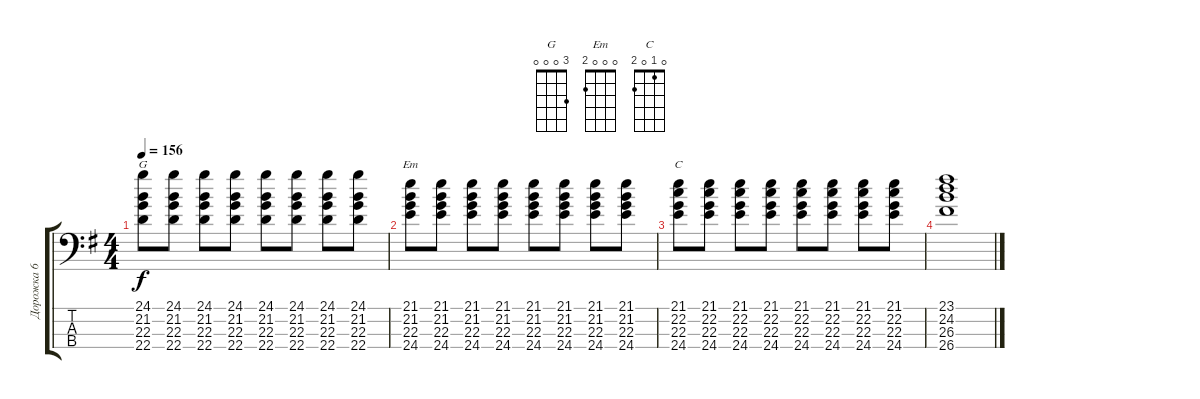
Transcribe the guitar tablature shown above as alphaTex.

\track ("Дорожка 6" "Дорожка 6") {instrument electricbassfinger}
\staff {score tabs}
\tuning (G2 D2 A1 E1) {hide}
\chord ("G" 3 0 0 0)
\chord ("Em" 0 0 0 2)
\chord ("C" 0 1 0 2)
\ts (4 4)
\tempo 156
\clef f4
\ks g
(24.1 21.2 22.3 22.4).8{ch "G" dy f} (24.1 21.2 22.3 22.4).8 (24.1 21.2 22.3 22.4).8 (24.1 21.2 22.3 22.4).8 (24.1 21.2 22.3 22.4).8 (24.1 21.2 22.3 22.4).8 (24.1 21.2 22.3 22.4).8 (24.1 21.2 22.3 22.4).8 |
(21.1 21.2 22.3 24.4).8{ch "Em"} (21.1 21.2 22.3 24.4).8 (21.1 21.2 22.3 24.4).8 (21.1 21.2 22.3 24.4).8 (21.1 21.2 22.3 24.4).8 (21.1 21.2 22.3 24.4).8 (21.1 21.2 22.3 24.4).8 (21.1 21.2 22.3 24.4).8 |
(21.1 22.2 22.3 24.4).8{ch "C"} (21.1 22.2 22.3 24.4).8 (21.1 22.2 22.3 24.4).8 (21.1 22.2 22.3 24.4).8 (21.1 22.2 22.3 24.4).8 (21.1 22.2 22.3 24.4).8 (21.1 22.2 22.3 24.4).8 (21.1 22.2 22.3 24.4).8 |
(23.1 24.2 26.3 26.4).1
